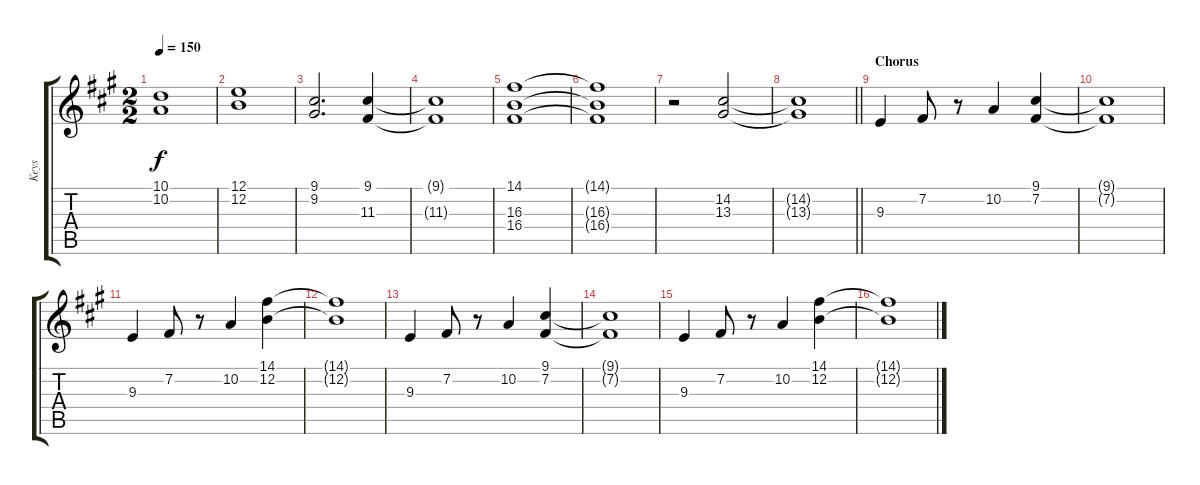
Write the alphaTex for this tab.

\track ("Keys" "Keys") {instrument drawbarorgan}
\staff {score tabs}
\tuning (E4 B3 G3 D3 A2 E2) {hide}
\ts (2 2)
\tempo 150
\clef g2
\ks a
(10.1 10.2).1{dy f} |
(12.1 12.2).1 |
(9.1 9.2).2{d} (9.1 11.3).4 |
(9.1{t} 11.3{t}).1 |
(14.1 16.3 16.4).1 |
(14.1{t} 16.3{t} 16.4{t}).1 |
r.2 (14.2 13.3).2 |
\barLineRight lightlight
(14.2{t} 13.3{t}).1 |
\section ("" "Chorus")
9.3.4 7.2.8 r.8 10.2.4 (9.1 7.2).4 |
(9.1{t} 7.2{t}).1 |
9.3.4 7.2.8 r.8 10.2.4 (14.1 12.2).4 |
(14.1{t} 12.2{t}).1 |
9.3.4 7.2.8 r.8 10.2.4 (9.1 7.2).4 |
(9.1{t} 7.2{t}).1 |
9.3.4 7.2.8 r.8 10.2.4 (14.1 12.2).4 |
(14.1{t} 12.2{t}).1
